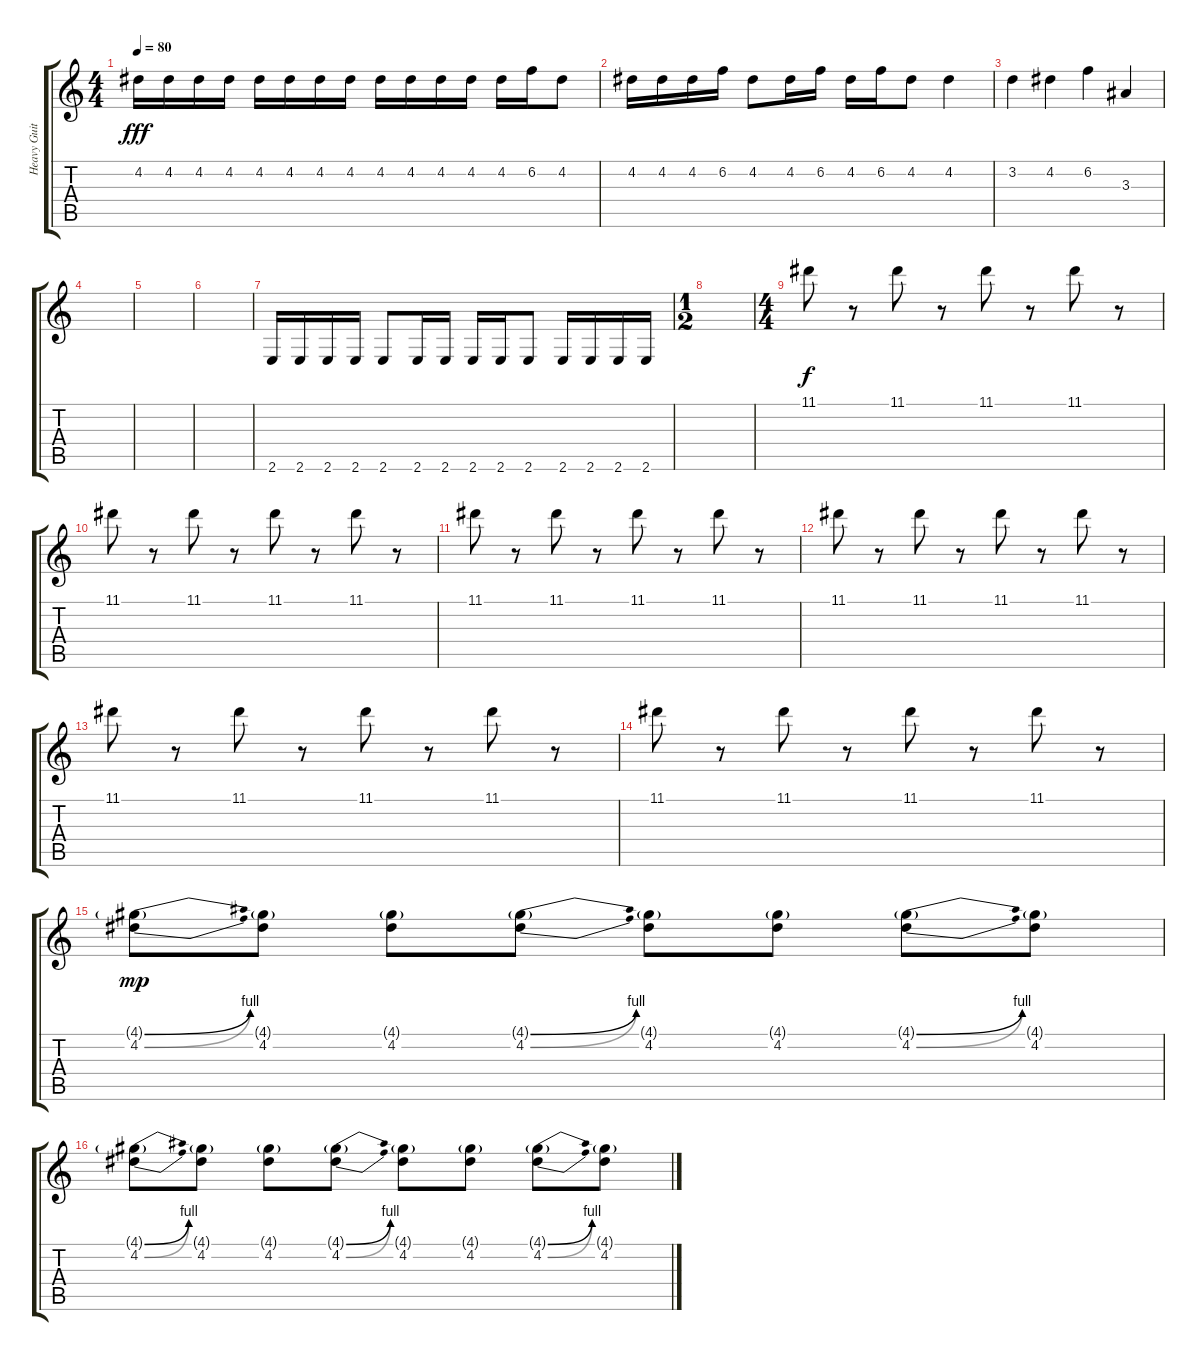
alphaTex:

\track ("Heavy Guitar II" "Heavy Guit") {instrument overdrivenguitar}
\staff {score tabs}
\tuning (E4 B3 G3 D3 A2 D2) {hide}
\ts (4 4)
\tempo 80
\clef g2
\ks c
4.2.16{dy fff} 4.2.16 4.2.16 4.2.16 4.2.16 4.2.16 4.2.16 4.2.16 4.2.16 4.2.16 4.2.16 4.2.16 4.2.16 6.2.16 4.2.8 |
4.2.16 4.2.16 4.2.16 6.2.16 4.2.8 4.2.16 6.2.16 4.2.16 6.2.16 4.2.8 4.2.4 |
3.2.4 4.2.4 6.2.4 3.3.4 |
|
|
|
2.6.16 2.6.16 2.6.16 2.6.16 2.6.8 2.6.16 2.6.16 2.6.16 2.6.16 2.6.8 2.6.16 2.6.16 2.6.16 2.6.16 |
\ts (1 2)
|
\ts (4 4)
11.1.8{dy f} r.8 11.1.8 r.8 11.1.8 r.8 11.1.8 r.8 |
11.1.8 r.8 11.1.8 r.8 11.1.8 r.8 11.1.8 r.8 |
11.1.8 r.8 11.1.8 r.8 11.1.8 r.8 11.1.8 r.8 |
11.1.8 r.8 11.1.8 r.8 11.1.8 r.8 11.1.8 r.8 |
11.1.8 r.8 11.1.8 r.8 11.1.8 r.8 11.1.8 r.8 |
11.1.8 r.8 11.1.8 r.8 11.1.8 r.8 11.1.8 r.8 |
(4.1{be (bend 0 0 60 4) g} 4.2{be (bend 0 0 60 4)}).8{dy mp} (4.1{g} 4.2).8 (4.1{g} 4.2).8 (4.1{be (bend 0 0 60 4) g} 4.2{be (bend 0 0 60 4)}).8 (4.1{g} 4.2).8 (4.1{g} 4.2).8 (4.1{be (bend 0 0 60 4) g} 4.2{be (bend 0 0 60 4)}).8 (4.1{g} 4.2).8 |
(4.1{be (bend 0 0 60 4) g} 4.2{be (bend 0 0 60 4)}).8 (4.1{g} 4.2).8 (4.1{g} 4.2).8 (4.1{be (bend 0 0 60 4) g} 4.2{be (bend 0 0 60 4)}).8 (4.1{g} 4.2).8 (4.1{g} 4.2).8 (4.1{be (bend 0 0 60 4) g} 4.2{be (bend 0 0 60 4)}).8 (4.1{g} 4.2).8
